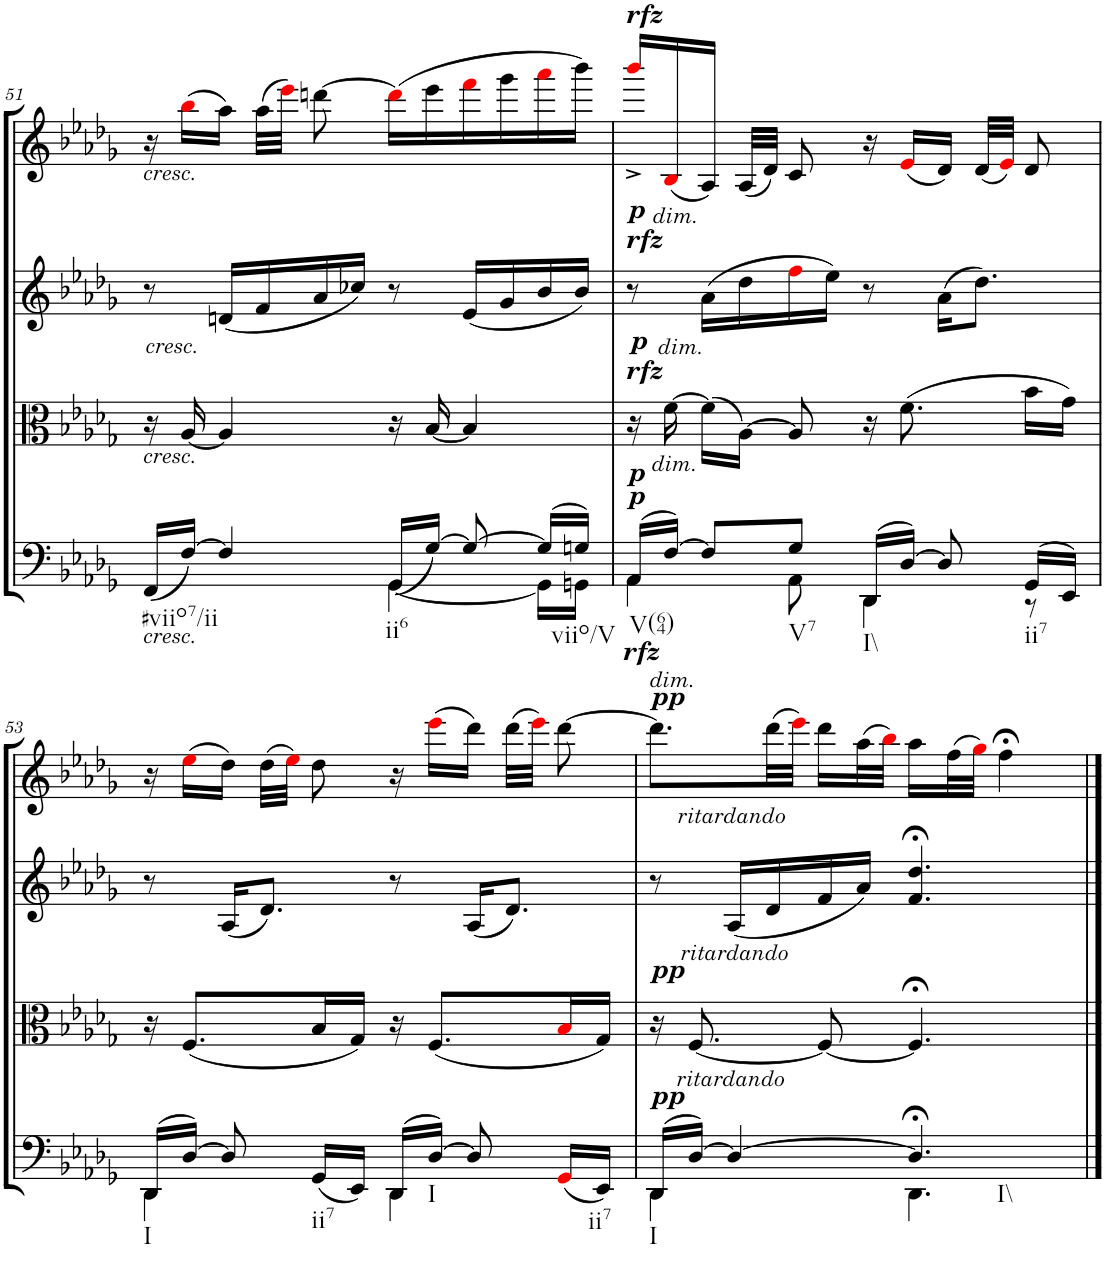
**kern	**kern	**kern	**kern
*part4	*part3	*part2	*part1
*staff4	*staff3	*staff2	*staff1
*I"Cello	*I"Viola	*I"2nd Violin	*I"1st Violin
*	*I'Vla	*I'Vln	*I'Vln
!!LO:PB:g=z
*clefC4	*clefC3	*clefG2	*clefG2
*k[b-e-a-d-g-]	*k[b-e-a-d-g-]	*k[b-e-a-d-g-]	*k[b-e-a-d-g-]
*D-:	*D-:	*D-:	*D-:
*M6/8	*M6/8	*M6/8	*M6/8
=51	=51	=51	=51
*^	*	*	*
!	!	!	!	!LO:TX:b:i:t=cresc.
!	!	!LO:TX:a:i:t=cresc.	!	!
!	!	!LO:TX:b:i:t=cresc.	!	!
!LO:TX:b:i:t=cresc.	!	!	!	!
!LO:TX:b:t=#viio7/ii	!	!	!	!
(16FF/LL	4.ryy	16r	8r	16r
[>16F/JJ)	.	[16A-/	.	(16bb-i\LL
4F/]	.	4A-/]	(16dn/LL	16aa-\JJ)
.	.	.	16f/	(32aa-\LLL
.	.	.	.	32eee-i\JJJ)
.	.	.	16a-/	[8dddn\
.	.	.	16cc-X/JJ)	.
!LO:TX:b:t=ii6	!	!	!	!
(<16GG-/LL	[<4GG-\	16r	8r	(16dddi\LL]
[>16G-/JJ)	.	[16B-/	.	16eee-\
8G-/_	.	4B-/]	(16e-/LL	16fffi\
.	.	.	16g-/	16ggg-\
(16G-/LL]	16GG-\LL]	.	16b-/	16aaa-i\
!LO:TX:b:t=viio/V	!	!	!	!
16Gn/JJ)	16GGn\JJ	.	16b-/JJ)	16bbb-\JJ)
=52	=52	=52	=52	=52
!	!	!	!	!LO:TX:a:Bi:t=rfz
!	!	!	!LO:TX:a:Bi:t=rfz	!
!	!	!	!LO:TX:a:Bi:t=p	!
!	!	!	!LO:TX:a:i:t=dim.	!
!	!	!LO:TX:a:Bi:t=rfz	!	!
!	!	!LO:TX:a:Bi:t=p	!	!
!	!	!LO:TX:b:Bi:t=p	!	!
!	!	!LO:TX:a:i:t=dim.	!	!
!	!	!LO:TX:b:i:t=dim.	!	!
!LO:TX:b:Bi:t=rfz	!	!	!	!
!LO:TX:a:Bi:t=p	!	!	!	!
!LO:TX:b:i:t=dim.	!	!	!	!
!LO:TX:b:t=V(64)	!	!	!	!
(16AA-/LL	4AA-\	16r	8r	16bbb-^i/LL
[>16F/JJ)	.	[16f\	.	(16B-i/
8F/L]	.	(16f\LL]	(16a-\LL	16A-/JJ)
.	.	[16A-\JJ)	16dd-\	(32A-/LLL
.	.	.	.	32d-/JJJ)
!LO:TX:b:t=V7	!	!	!	!
8G-/J	8AA-\	8A-/]	16ffi\	8c/
.	.	.	16ee-\JJ)	.
!LO:TX:b:t=I\\	!	!	!	!
(16DD-/LL	4DD-\	16r	8r	16r
[>16D-/JJ)	.	(8.f\	.	(16e-i/LL
8D-/]	.	.	(16a-\KL	16d-/JJ)
.	.	.	8.dd-\J)	(32d-/LLL
.	.	.	.	32e-i/JJJ)
!LO:TX:b:t=ii7	!	!	!	!
(16GG-/LL	8r	16b-\LL	.	8d-/
16EE-/JJ)	.	16g-\JJ)	.	.
!!LO:LB:g=z
=53	=53	=53	=53	=53
!LO:TX:b:t=I	!	!	!	!
(16DD-/LL	4DD-\	16r	8r	16r
[>16D-/JJ)	.	(8.F/L	.	(16ee-i\LL
8D-/]	.	.	(16A-/KL	16dd-\JJ)
.	.	.	8.d-/J)	(32dd-\LLL
.	.	.	.	32ee-i\JJJ)
!LO:TX:b:t=ii7	!	!	!	!
(16GG-/LL	8ryy	16B-/L	.	8dd-\
16EE-/JJ)	.	16G-/JJ)	.	.
(16DD-/LL	4DD-\	16r	8r	16r
!LO:TX:b:t=I	!	!	!	!
[>16D-/JJ)	.	(8.F/L	.	(16eee-i\LL
8D-/]	.	.	(16A-/KL	16ddd-\JJ)
.	.	.	8.d-/J)	(32ddd-\LLL
.	.	.	.	32eee-i\JJJ)
(16GG-i/LL	8ryy	16B-i/L	.	[8ddd-\
!LO:TX:b:t=ii7	!	!	!	!
16EE-/JJ)	.	16G-/JJ)	.	.
=54	=54	=54	=54	=54
!	!	!	!	!LO:TX:a:Bi:t=pp
!	!	!	!	!LO:TX:b:i:t=ritardando
!	!	!LO:TX:a:Bi:t=pp	!	!
!	!	!LO:TX:a:i:t=ritardando	!	!
!LO:TX:a:Bi:t=pp	!	!	!	!
!LO:TX:a:i:t=ritardando	!	!	!	!
!LO:TX:b:t=I	!	!	!	!
(16DD-/LL	4DD-\	16r	8r	8.ddd-\L]
[>16D-/JJ)	.	[8.F/	.	.
4D-/_	.	.	(16A-/LL	.
.	.	.	16d-/	(32ddd-\LL
.	.	.	.	32eee-i\JJJ)
.	8ryy	8F/_	16f/	16ddd-\LL
.	.	.	16a-/JJ)	(32aa-\L
.	.	.	.	32bb-i\JJJ)
!LO:TX:b:t=I\\	!	!	!	!
4.D-;</]	4.DD-\	4.F;</]	4.f/;< 4.dd-/;<	16aa-\LL
.	.	.	.	(32ff\L
.	.	.	.	32gg-i\JJJ)
.	.	.	.	4ff;<\
*v	*v	*	*	*
==	==	==	==
*-	*-	*-	*-
